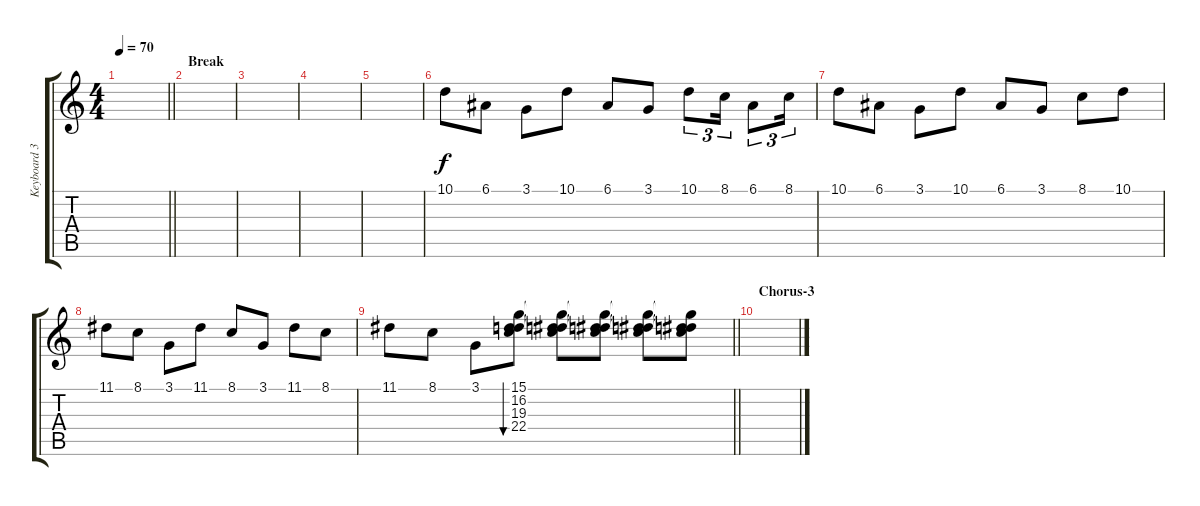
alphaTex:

\track ("Keyboard 3" "Keyboard 3") {instrument musicbox}
\staff {score tabs}
\tuning (E4 B3 G3 D3 A2 E2) {hide}
\ts (4 4)
\tempo 70
\clef g2
\barLineRight lightlight
\ks c
|
\section ("" "Break")
|
|
|
|
10.1.8{dy f} 6.1.8 3.1.8 10.1.8 6.1.8 3.1.8 10.1.8{tu (3 2)} 8.1.16{tu (3 2)} 6.1.8{tu (3 2)} 8.1.16{tu (3 2)} |
10.1.8 6.1.8 3.1.8 10.1.8 6.1.8 3.1.8 8.1.8 10.1.8 |
11.1.8 8.1.8 3.1.8 11.1.8 8.1.8 3.1.8 11.1.8 8.1.8 |
\barLineRight lightlight
11.1.8 8.1.8 3.1.8 (15.1 16.2 19.3 22.4).8{bu 480} (15.1{t} 16.2{t} 19.3{t} 22.4{t}).8 (15.1{t} 16.2{t} 19.3{t} 22.4{t}).8 (15.1{t} 16.2{t} 19.3{t} 22.4{t}).8 (15.1{t} 16.2{t} 19.3{t} 22.4{t}).8 |
\section ("" "Chorus-3")
